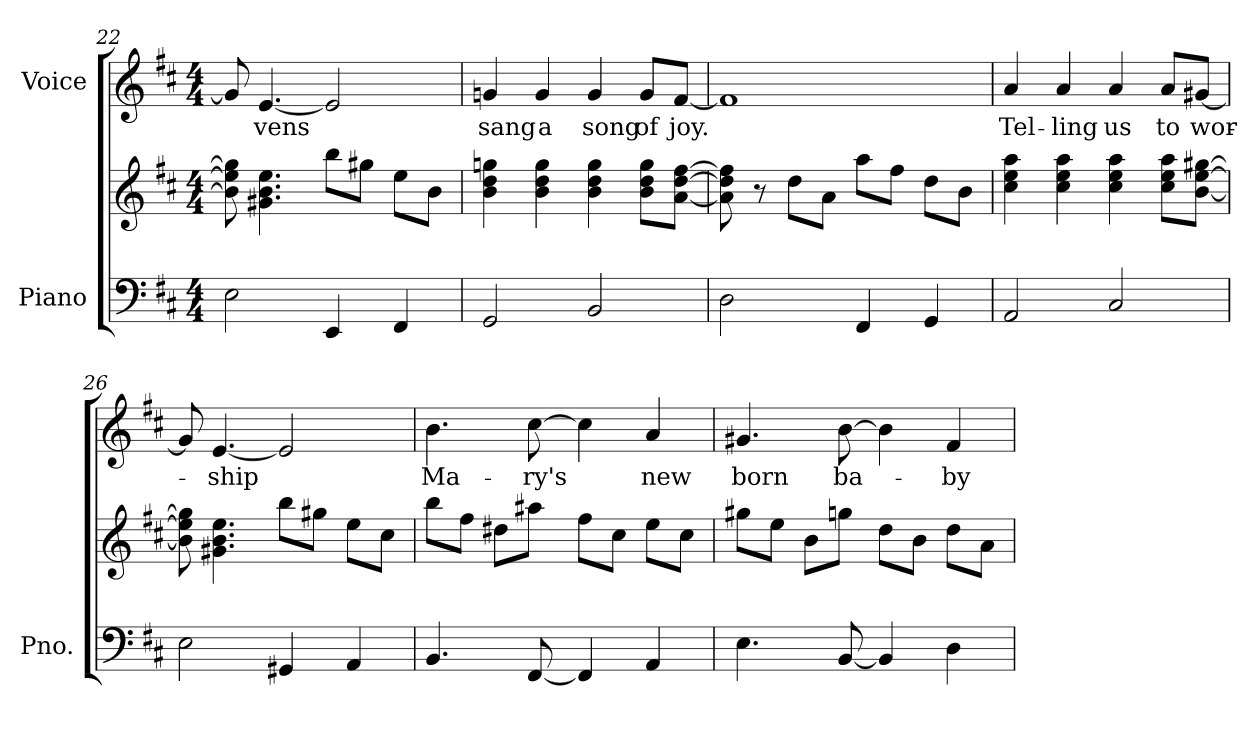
**kern	**kern	**kern	**text
*part2	*part2	*part1	*part1
*staff3	*staff2	*staff1	*staff1
*I"Piano	*	*I"Voice	*
*I'Pno.	*	*	*
!!LO:LB:g=z
*clefF4	*clefG2	*clefG2	*
*k[f#c#]	*k[f#c#]	*k[f#c#]	*
*D:	*D:	*D:	*
*M4/4	*M4/4	*M4/4	*
=22	=22	=22	=22
2Ei\	8bi\] 8eei] 8gg#i]	8g#i/]	.
!	!	!	!LO:LY:b:color=#000000
.	4.g#Xi\ 4.bi 4.eei	[4.ei/	-vens
4EEi/	8bbi\L	2ei/]	.
.	8gg#Xi\J	.	.
4FF#i/	8eei\L	.	.
.	8bi\J	.	.
=23	=23	=23	=23
!	!	!	!LO:LY:b:color=#000000
2GGi/	4bi\ 4ddi 4ggni	4gni/	sang
!	!	!	!LO:LY:b:color=#000000
.	4bi\ 4ddi 4ggi	4gi/	a
!	!	!	!LO:LY:b:color=#000000
2BBi/	4bi\ 4ddi 4ggi	4gi/	song
!	!	!	!LO:LY:b:color=#000000
.	8bi\ 8ddi\ 8ggi\L	8gi/L	of
!	!	!	!LO:LY:b:color=#000000
.	[8ai\ [8ddi\ [8ff#i\J	[8f#i/J	joy.
=24	=24	=24	=24
2Di\	8ai\] 8ddi] 8ff#i]	1f#i]	.
.	8r	.	.
.	8ddi\L	.	.
.	8ai\J	.	.
4FF#i/	8aai\L	.	.
.	8ff#i\J	.	.
4GGi/	8ddi\L	.	.
.	8bi\J	.	.
!!LO:LB:g=z
=25	=25	=25	=25
!	!	!	!LO:LY:b:color=#000000
2AAi/	4cc#i\ 4eei 4aai	4ai/	Tel-
!	!	!	!LO:LY:b:color=#000000
.	4cc#i\ 4eei 4aai	4ai/	-ling
!	!	!	!LO:LY:b:color=#000000
2C#i/	4cc#i\ 4eei 4aai	4ai/	us
!	!	!	!LO:LY:b:color=#000000
.	8cc#i\ 8eei\ 8aai\L	8ai/L	to
!	!	!	!LO:LY:b:color=#000000
.	[8bi\ [8eei\ [8gg#Xi\J	[8g#Xi/J	wor-
=26	=26	=26	=26
2Ei\	8bi\] 8eei] 8gg#i]	8g#i/]	.
!	!	!	!LO:LY:b:color=#000000
.	4.g#Xi\ 4.bi 4.eei	[4.ei/	-ship
4GG#Xi/	8bbi\L	2ei/]	.
.	8gg#Xi\J	.	.
4AAi/	8eei\L	.	.
.	8cc#i\J	.	.
=27	=27	=27	=27
!	!	!	!LO:LY:b:color=#000000
4.BBi/	8bbi\L	4.bi\	Ma-
.	8ff#i\J	.	.
.	8dd#Xi\L	.	.
!	!	!	!LO:LY:b:color=#000000
[8FF#i/	8aa#Xi\J	[8cc#i\	-ry's
4FF#i/]	8ff#i\L	4cc#i\]	.
.	8cc#i\J	.	.
!	!	!	!LO:LY:b:color=#000000
4AAi/	8eei\L	4ai/	new
.	8cc#i\J	.	.
!!LO:PB:g=z
=28	=28	=28	=28
!	!	!	!LO:LY:b:color=#000000
4.Ei\	8gg#Xi\L	4.g#Xi/	born
.	8eei\J	.	.
.	8bi\L	.	.
!	!	!	!LO:LY:b:color=#000000
[8BBi/	8ggni\J	[8bi\	ba-
4BBi/]	8ddi\L	4bi\]	.
.	8bi\J	.	.
!	!	!	!LO:LY:b:color=#000000
4Di\	8ddi\L	4f#i/	-by
.	8ai\J	.	.
=	=	=	=
*-	*-	*-	*-
